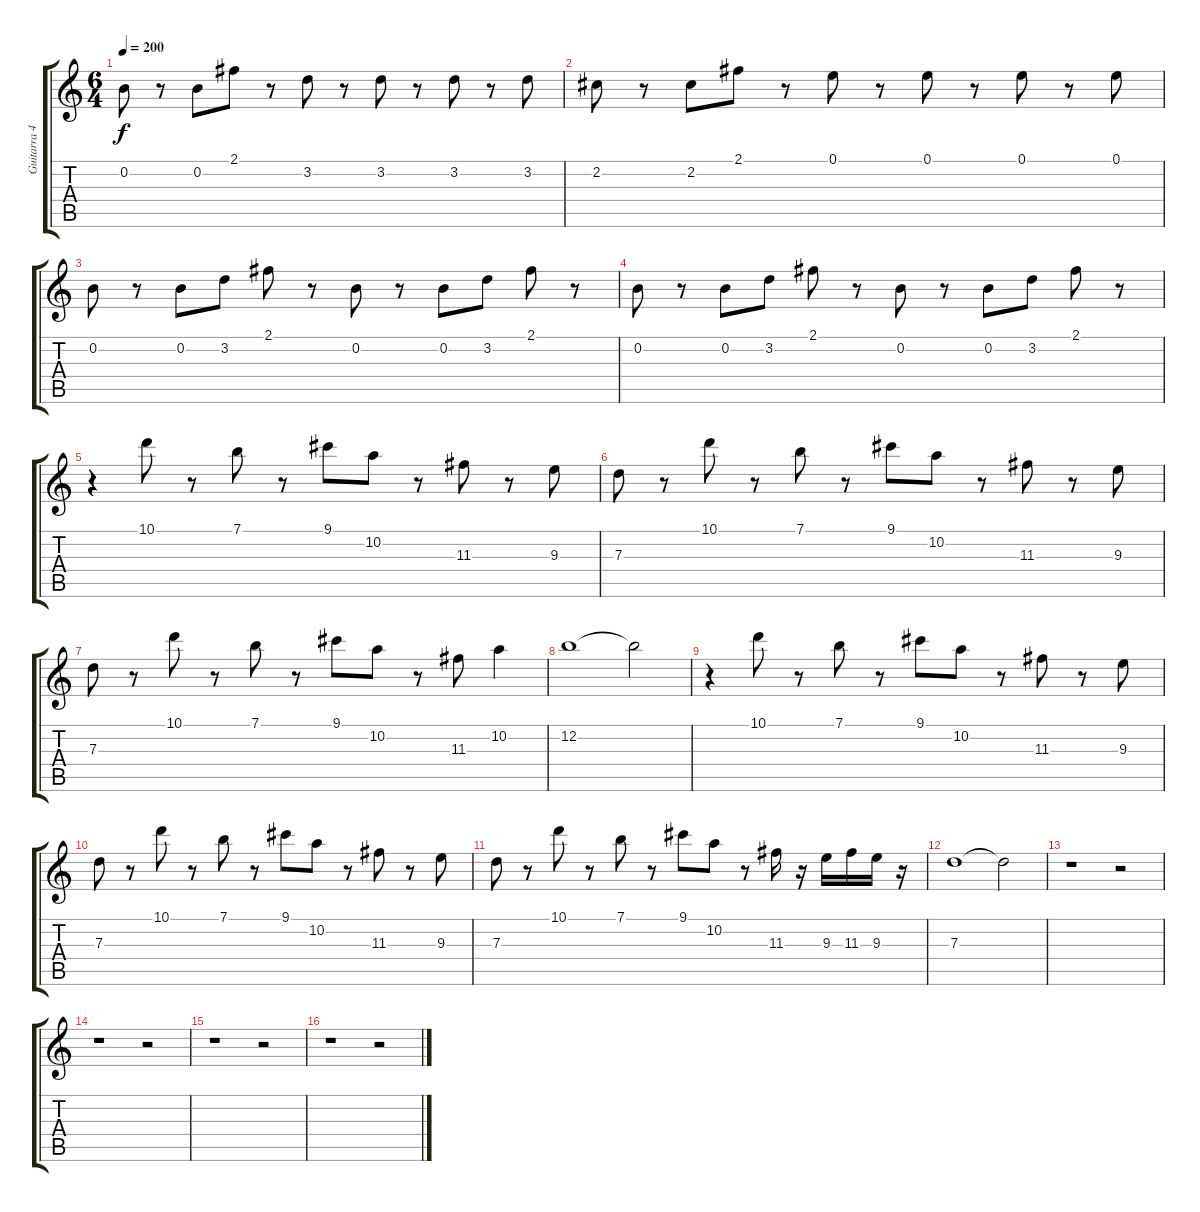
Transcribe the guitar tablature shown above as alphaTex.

\track ("Guitarra 4" "Guitarra 4") {instrument overdrivenguitar}
\staff {score tabs}
\tuning (E4 B3 G3 D3 A2 E2) {hide}
\ts (6 4)
\tempo 200
\clef g2
\ks c
0.2.8{dy f} r.8 0.2.8 2.1.8 r.8 3.2.8 r.8 3.2.8 r.8 3.2.8 r.8 3.2.8 |
2.2.8 r.8 2.2.8 2.1.8 r.8 0.1.8 r.8 0.1.8 r.8 0.1.8 r.8 0.1.8 |
0.2.8 r.8 0.2.8 3.2.8 2.1.8 r.8 0.2.8 r.8 0.2.8 3.2.8 2.1.8 r.8 |
0.2.8 r.8 0.2.8 3.2.8 2.1.8 r.8 0.2.8 r.8 0.2.8 3.2.8 2.1.8 r.8 |
r.4 10.1.8 r.8 7.1.8 r.8 9.1.8 10.2.8 r.8 11.3.8 r.8 9.3.8 |
7.3.8 r.8 10.1.8 r.8 7.1.8 r.8 9.1.8 10.2.8 r.8 11.3.8 r.8 9.3.8 |
7.3.8 r.8 10.1.8 r.8 7.1.8 r.8 9.1.8 10.2.8 r.8 11.3.8 10.2.4 |
12.2.1 12.2{t}.2 |
r.4 10.1.8 r.8 7.1.8 r.8 9.1.8 10.2.8 r.8 11.3.8 r.8 9.3.8 |
7.3.8 r.8 10.1.8 r.8 7.1.8 r.8 9.1.8 10.2.8 r.8 11.3.8 r.8 9.3.8 |
7.3.8 r.8 10.1.8 r.8 7.1.8 r.8 9.1.8 10.2.8 r.8 11.3.16 r.16 9.3.16 11.3.16 9.3.16 r.16 |
7.3.1 7.3{t}.2 |
r.1 r.2 |
r.1 r.2 |
r.1 r.2 |
r.1 r.2
